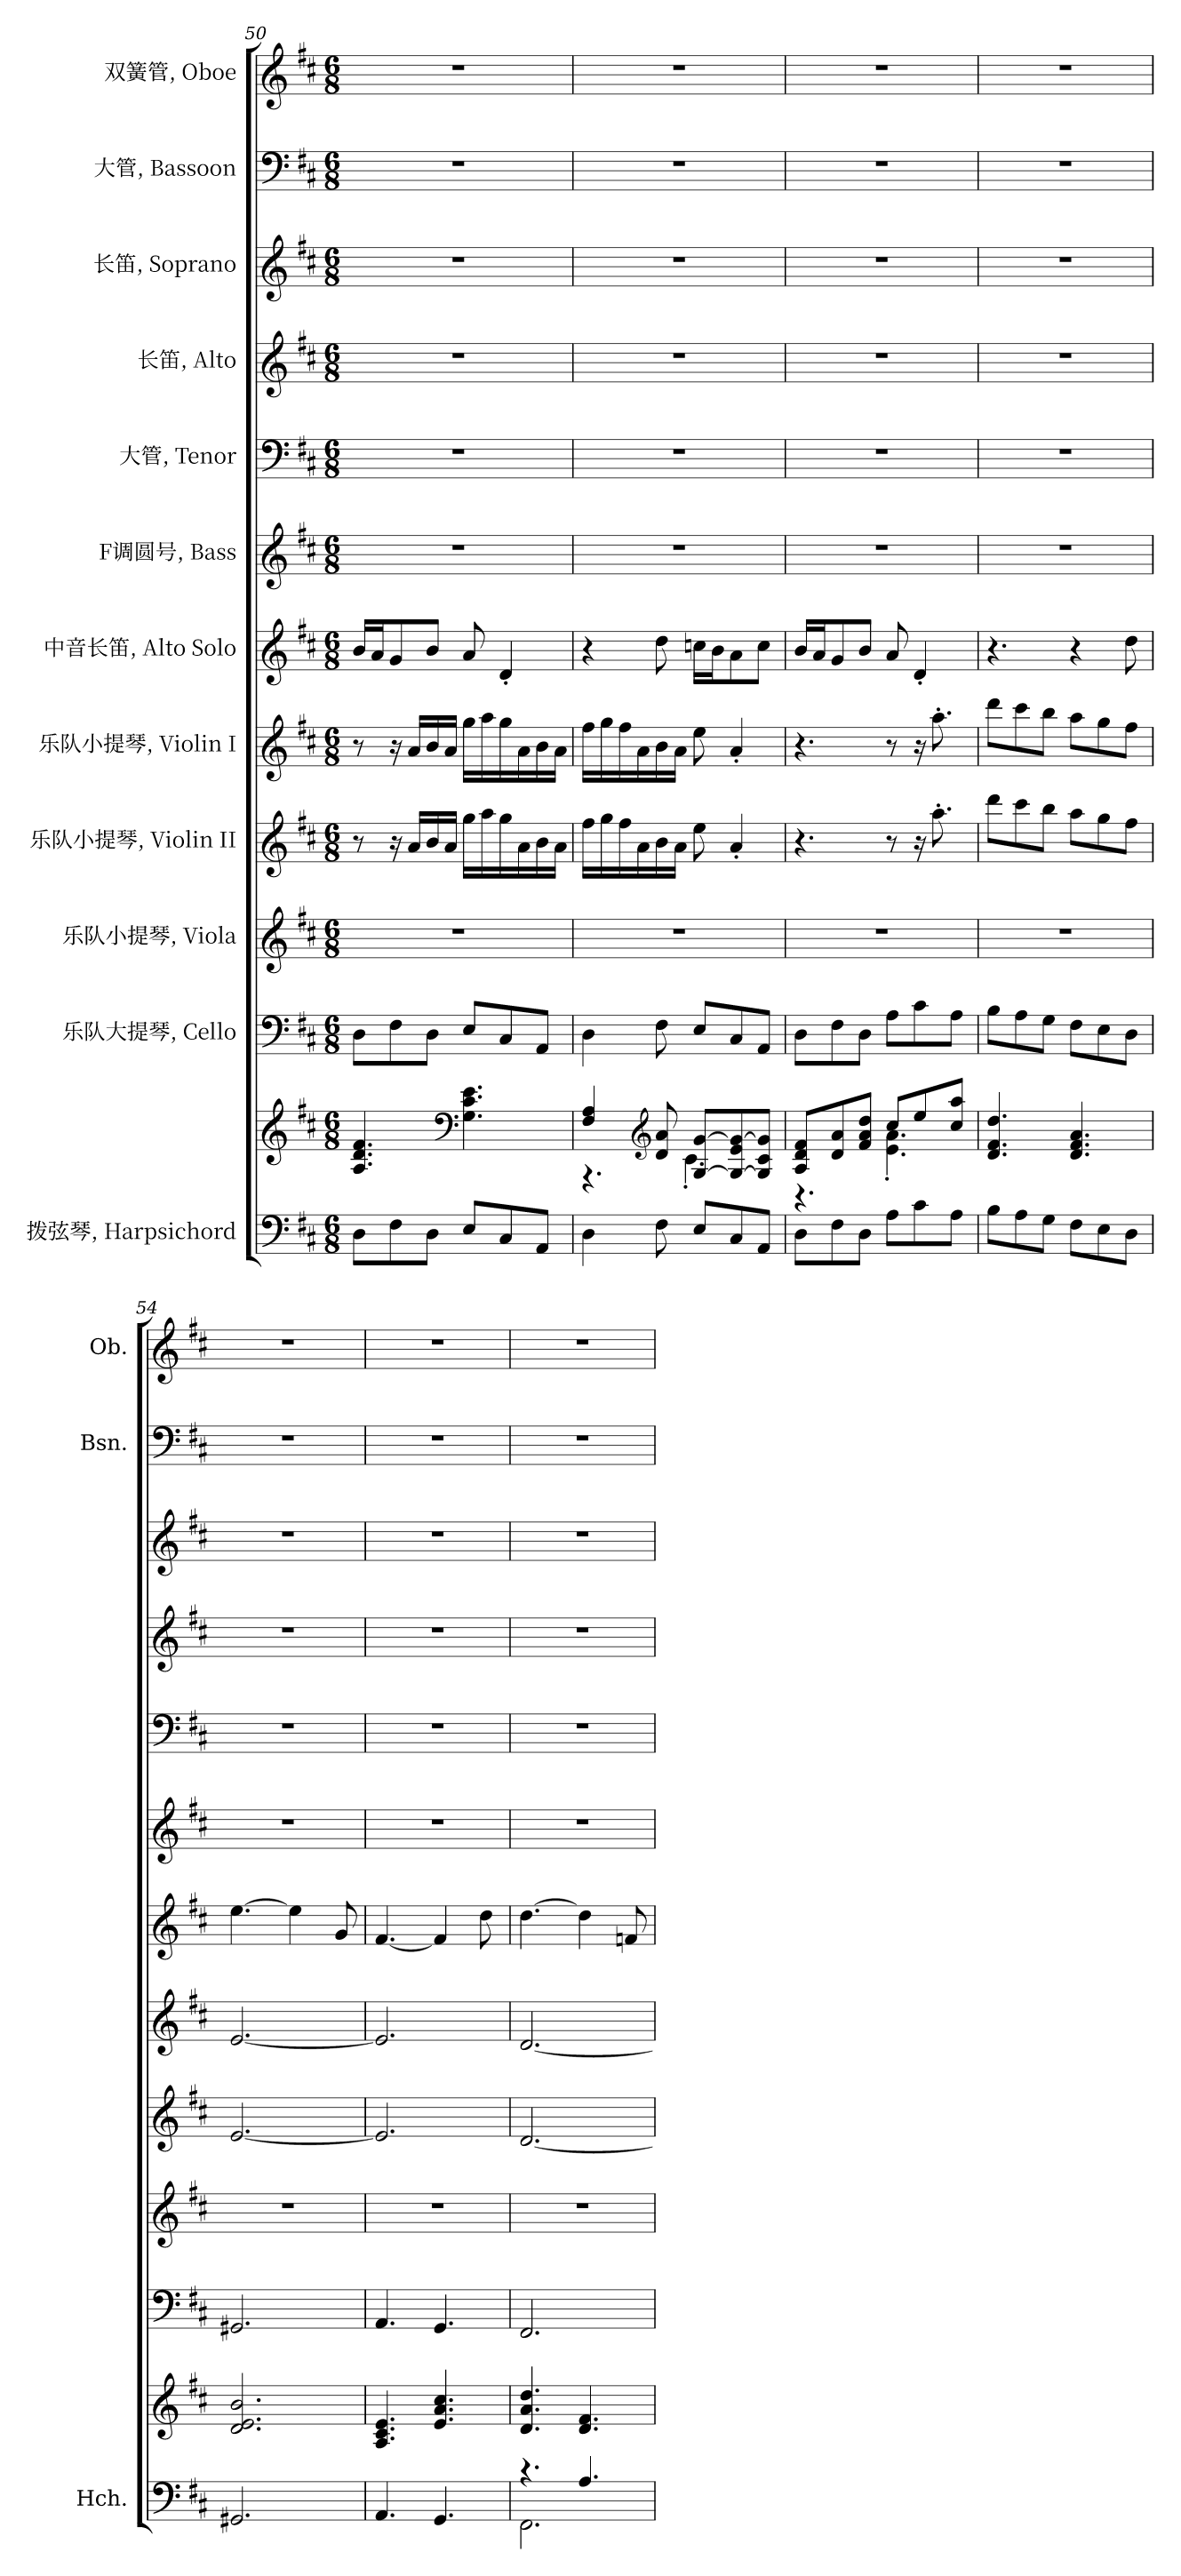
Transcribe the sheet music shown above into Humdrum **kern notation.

**kern	**kern	**kern	**kern	**kern	**kern	**kern	**kern	**kern	**kern	**kern	**kern	**kern
*part12	*part12	*part11	*part10	*part9	*part8	*part7	*part6	*part5	*part4	*part3	*part2	*part1
*staff13	*staff12	*staff11	*staff10	*staff9	*staff8	*staff7	*staff6	*staff5	*staff4	*staff3	*staff2	*staff1
*I"拨弦琴, Harpsichord	*	*I"乐队大提琴, Cello	*I"乐队小提琴, Viola	*I"乐队小提琴, Violin II	*I"乐队小提琴, Violin I	*I"中音长笛, Alto Solo	*I"F调圆号, Bass	*I"大管, Tenor	*I"长笛, Alto	*I"长笛, Soprano	*I"大管, Bassoon	*I"双簧管, Oboe
*I'Hch.	*	*	*	*	*	*	*	*	*	*	*I'Bsn.	*I'Ob.
!!LO:PB:g=z
*clefF4	*clefG2	*clefF4	*clefG2	*clefG2	*clefG2	*clefG2	*clefG2	*clefF4	*clefG2	*clefG2	*clefF4	*clefG2
*	*	*	*	*	*	*ITrd3c5	*ITrd4c7	*	*	*	*	*
*k[f#c#]	*k[f#c#]	*k[f#c#]	*k[f#c#]	*k[f#c#]	*k[f#c#]	*k[f#c#g#]	*k[f#]	*k[f#c#]	*k[f#c#]	*k[f#c#]	*k[f#c#]	*k[f#c#]
*M6/8	*M6/8	*M6/8	*M6/8	*M6/8	*M6/8	*M6/8	*M6/8	*M6/8	*M6/8	*M6/8	*M6/8	*M6/8
=50	=50	=50	=50	=50	=50	=50	=50	=50	=50	=50	=50	=50
8D\L	4.A/ 4.d/ 4.f#/	8D\L	2.r	8r	8r	16f#/LL	2.r	2.r	2.r	2.r	2.r	2.r
.	.	.	.	.	.	16e/J	.	.	.	.	.	.
8F#\	.	8F#\	.	16r	16r	8d/	.	.	.	.	.	.
.	.	.	.	16a/LL	16a/LL	.	.	.	.	.	.	.
8D\J	.	8D\J	.	16b/	16b/	8f#/J	.	.	.	.	.	.
.	.	.	.	16a/JJ	16a/JJ	.	.	.	.	.	.	.
*	*clefF4	*	*	*	*	*	*	*	*	*	*	*
8E/L	4.G\ 4.c#\ 4.e\	8E/L	.	16gg\LL	16gg\LL	8e/	.	.	.	.	.	.
.	.	.	.	16aa\	16aa\	.	.	.	.	.	.	.
8C#/	.	8C#/	.	16gg\	16gg\	4A'/	.	.	.	.	.	.
.	.	.	.	16a\	16a\	.	.	.	.	.	.	.
8AA/J	.	8AA/J	.	16b\	16b\	.	.	.	.	.	.	.
.	.	.	.	16a\JJ	16a\JJ	.	.	.	.	.	.	.
=51	=51	=51	=51	=51	=51	=51	=51	=51	=51	=51	=51	=51
*	*^	*	*	*	*	*	*	*	*	*	*	*
4D\	4F#/ 4A/	4.r	4D\	2.r	16ff#\LL	16ff#\LL	4r	2.r	2.r	2.r	2.r	2.r	2.r
.	.	.	.	.	16gg\	16gg\	.	.	.	.	.	.	.
.	.	.	.	.	16ff#\	16ff#\	.	.	.	.	.	.	.
.	.	.	.	.	16a\	16a\	.	.	.	.	.	.	.
*	*clefG2	*	*	*	*	*	*	*	*	*	*	*	*
8F#\	8d/ 8a/	.	8F#\	.	16b\	16b\	8a\	.	.	.	.	.	.
.	.	.	.	.	16a\JJ	16a\JJ	.	.	.	.	.	.	.
8E/L	[8G/ [8g/L	4.c#'\	8E/L	.	8ee\	8ee\	16gn\LL	.	.	.	.	.	.
.	.	.	.	.	.	.	16f#\J	.	.	.	.	.	.
8C#/	8G/_ 8e/ 8g/_	.	8C#/	.	4a'/	4a'/	8e\	.	.	.	.	.	.
8AA/J	8G/] 8c#/ 8g/]J	.	8AA/J	.	.	.	8g\J	.	.	.	.	.	.
=52	=52	=52	=52	=52	=52	=52	=52	=52	=52	=52	=52	=52	=52
8D\L	8A/ 8d/ 8f#/L	4.r	8D\L	2.r	4.r	4.r	16f#/LL	2.r	2.r	2.r	2.r	2.r	2.r
.	.	.	.	.	.	.	16e/J	.	.	.	.	.	.
8F#\	8d/ 8a/	.	8F#\	.	.	.	8d/	.	.	.	.	.	.
8D\J	8f#/ 8a/ 8dd/J	.	8D\J	.	.	.	8f#/J	.	.	.	.	.	.
8A\L	8cc#/L	4.e\' 4.a\'	8A\L	.	8r	8r	8e/	.	.	.	.	.	.
8c#\	8ee/	.	8c#\	.	16r	16r	4A'/	.	.	.	.	.	.
.	.	.	.	.	8.aa'\	8.aa'\	.	.	.	.	.	.	.
8A\J	8cc#/ 8aa/J	.	8A\J	.	.	.	.	.	.	.	.	.	.
*	*v	*v	*	*	*	*	*	*	*	*	*	*	*
=53	=53	=53	=53	=53	=53	=53	=53	=53	=53	=53	=53	=53
8B\L	4.d/ 4.f#/ 4.dd/	8B\L	2.r	8ddd\L	8ddd\L	4.r	2.r	2.r	2.r	2.r	2.r	2.r
8A\	.	8A\	.	8ccc#\	8ccc#\	.	.	.	.	.	.	.
8G\J	.	8G\J	.	8bb\J	8bb\J	.	.	.	.	.	.	.
8F#\L	4.d/ 4.f#/ 4.a/	8F#\L	.	8aa\L	8aa\L	4r	.	.	.	.	.	.
8E\	.	8E\	.	8gg\	8gg\	.	.	.	.	.	.	.
8D\J	.	8D\J	.	8ff#\J	8ff#\J	8a\	.	.	.	.	.	.
!!LO:PB:g=z
=54	=54	=54	=54	=54	=54	=54	=54	=54	=54	=54	=54	=54
2.GG#X/	2.d/ 2.e/ 2.b/	2.GG#X/	2.r	[2.e/	[2.e/	[4.b\	2.r	2.r	2.r	2.r	2.r	2.r
.	.	.	.	.	.	4b\]	.	.	.	.	.	.
.	.	.	.	.	.	8d/	.	.	.	.	.	.
=55	=55	=55	=55	=55	=55	=55	=55	=55	=55	=55	=55	=55
4.AA/	4.A/ 4.c#/ 4.e/	4.AA/	2.r	2.e/]	2.e/]	[4.c#/	2.r	2.r	2.r	2.r	2.r	2.r
4.GG/	4.e/ 4.a/ 4.cc#/	4.GG/	.	.	.	4c#/]	.	.	.	.	.	.
.	.	.	.	.	.	8a\	.	.	.	.	.	.
=56	=56	=56	=56	=56	=56	=56	=56	=56	=56	=56	=56	=56
*^	*	*	*	*	*	*	*	*	*	*	*	*
4.r	2.FF#\	4.d/ 4.a/ 4.dd/	2.FF#/	2.r	[2.d/	[2.d/	[4.a\	2.r	2.r	2.r	2.r	2.r	2.r
4.A/	.	4.d/ 4.f#/	.	.	.	.	4a\]	.	.	.	.	.	.
.	.	.	.	.	.	.	8cn/	.	.	.	.	.	.
*v	*v	*	*	*	*	*	*	*	*	*	*	*	*
=	=	=	=	=	=	=	=	=	=	=	=	=
*-	*-	*-	*-	*-	*-	*-	*-	*-	*-	*-	*-	*-
